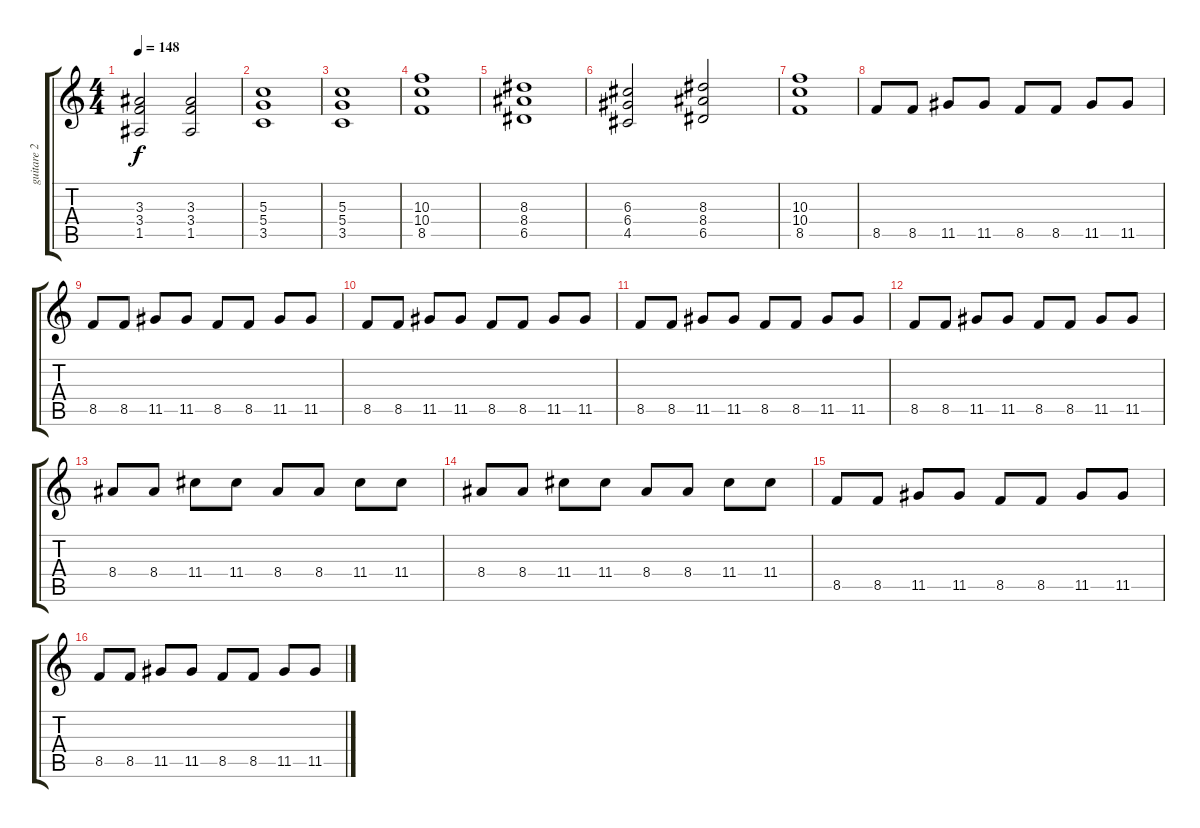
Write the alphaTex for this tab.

\track ("guitare 2" "guitare 2") {instrument distortionguitar}
\staff {score tabs}
\tuning (E4 B3 G3 D3 A2 E2) {hide}
\ts (4 4)
\tempo 148
\clef g2
\ks c
(3.3 3.4 1.5).2{dy f} (3.3 3.4 1.5).2 |
(5.3 5.4 3.5).1 |
(5.3 5.4 3.5).1 |
(10.3 10.4 8.5).1 |
(8.3 8.4 6.5).1 |
(6.3 6.4 4.5).2 (8.3 8.4 6.5).2 |
(10.3 10.4 8.5).1 |
8.5.8{instrument electricguitarmuted} 8.5.8 11.5.8 11.5.8 8.5.8 8.5.8 11.5.8 11.5.8 |
8.5.8 8.5.8 11.5.8 11.5.8 8.5.8 8.5.8 11.5.8 11.5.8 |
8.5.8 8.5.8 11.5.8 11.5.8 8.5.8 8.5.8 11.5.8 11.5.8 |
8.5.8 8.5.8 11.5.8 11.5.8 8.5.8 8.5.8 11.5.8 11.5.8 |
8.5.8 8.5.8 11.5.8 11.5.8 8.5.8 8.5.8 11.5.8 11.5.8 |
8.4.8 8.4.8 11.4.8 11.4.8 8.4.8 8.4.8 11.4.8 11.4.8 |
8.4.8 8.4.8 11.4.8 11.4.8 8.4.8 8.4.8 11.4.8 11.4.8 |
8.5.8 8.5.8 11.5.8 11.5.8 8.5.8 8.5.8 11.5.8 11.5.8 |
8.5.8 8.5.8 11.5.8 11.5.8 8.5.8 8.5.8 11.5.8 11.5.8
